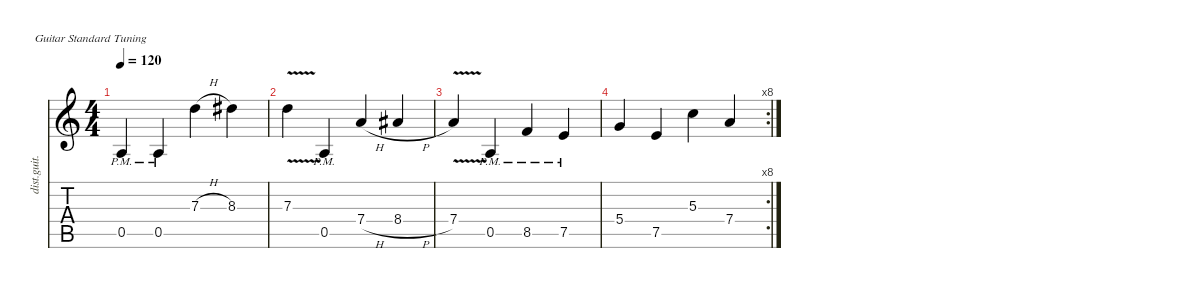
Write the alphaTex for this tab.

\defaultSystemsLayout 4
\hideDynamics
\bracketExtendMode nobrackets
\otherSystemsTrackNameOrientation horizontal
\track ("Distortion Guitar" "dist.guit.") {instrument distortionguitar}
\staff {score tabs}
\tuning (E4 B3 G3 D3 A2 E2)
\ts (4 4)
\tempo 120
\clef g2
\ks c
0.5{pm}.4{dy mf instrument distortionguitar beam Up} 0.5{pm}.4{beam Up} 7.3{h}.4{beam Down} 8.3{acc #}.4{beam Down} |
7.3{v}.4{beam Down} 0.5{pm}.4{beam Up} 7.4{h}.4{beam Up} 8.4{h acc #}.4{beam Up} |
7.4{v}.4{beam Up} 0.5{pm}.4{beam Up} 8.5{pm}.4{beam Up} 7.5{pm}.4{beam Up} |
\rc 8
5.4.4{beam Up} 7.5.4{beam Up} 5.3.4{beam Down} 7.4.4{beam Up}
